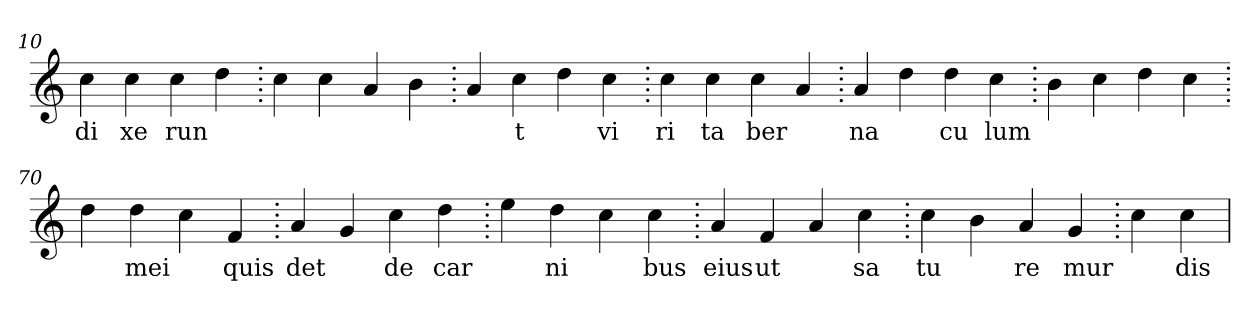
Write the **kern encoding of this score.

**kern	**text
*part1	*part1
*staff1	*staff1
*clefG2	*
=10.	=10.
4cc	di
4cc	xe
4cc	run
4dd	.
=20.	=20.
4cc	.
4cc	.
4a	.
4b	.
=30.	=30.
4a	.
4cc	t
4dd	.
4cc	vi
=40.	=40.
4cc	ri
4cc	ta
4cc	ber
4a	.
=50.	=50.
4a	na
4dd	.
4dd	cu
4cc	lum
=60.	=60.
4b	.
4cc	.
4dd	.
4cc	.
=70.	=70.
4dd	.
4dd	mei
4cc	.
4f	quis
=80.	=80.
4a	det
4g	.
4cc	de
4dd	car
=90.	=90.
4ee	.
4dd	ni
4cc	.
4cc	bus
=100.	=100.
4a	eius
4f	ut
4a	.
4cc	sa
=110.	=110.
4cc	tu
4b	.
4a	re
4g	mur
=120.	=120.
4cc	.
4cc	dis
=	=
*-	*-
